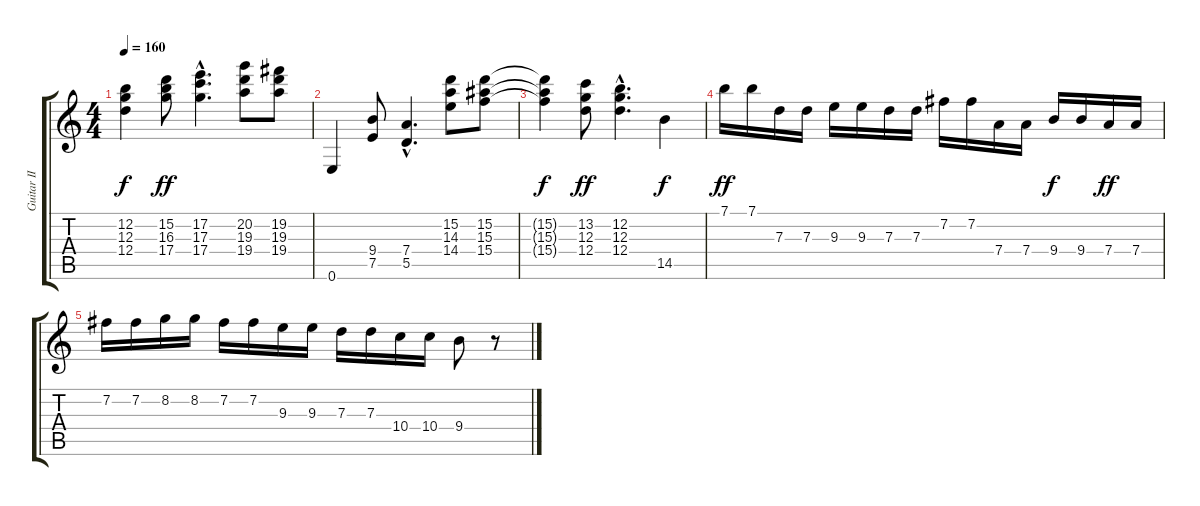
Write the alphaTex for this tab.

\track ("Guitar II" "Guitar II") {instrument distortionguitar}
\staff {score tabs}
\tuning (E4 B3 G3 D3 A2 E2) {hide}
\ts (4 4)
\tempo 160
\clef g2
\ks c
(12.2{t} 12.3{t} 12.4{t}).4{dy f} (15.2 16.3 17.4).8{dy ff} (17.2{hac} 17.3{hac} 17.4{hac}).4{d} (20.2 19.3 19.4).8 (19.2 19.3 19.4).8 |
0.6.4 (9.4 7.5).8 (7.4{hac} 5.5{hac}).4{d} (15.2 14.3 14.4).8 (15.2 15.3 15.4).8 |
(15.2{t} 15.3{t} 15.4{t}).4{dy f} (13.2 12.3 12.4).8{dy ff} (12.2{hac} 12.3{hac} 12.4{hac}).4{d} 14.5.4{dy f} |
7.1.16{dy ff} 7.1.16 7.3.16 7.3.16 9.3.16 9.3.16 7.3.16 7.3.16 7.2.16 7.2.16 7.4.16 7.4.16 9.4.16{dy f} 9.4.16 7.4.16{dy ff} 7.4.16 |
7.2.16 7.2.16 8.2.16 8.2.16 7.2.16 7.2.16 9.3.16 9.3.16 7.3.16 7.3.16 10.4.16 10.4.16 9.4.8 r.8
